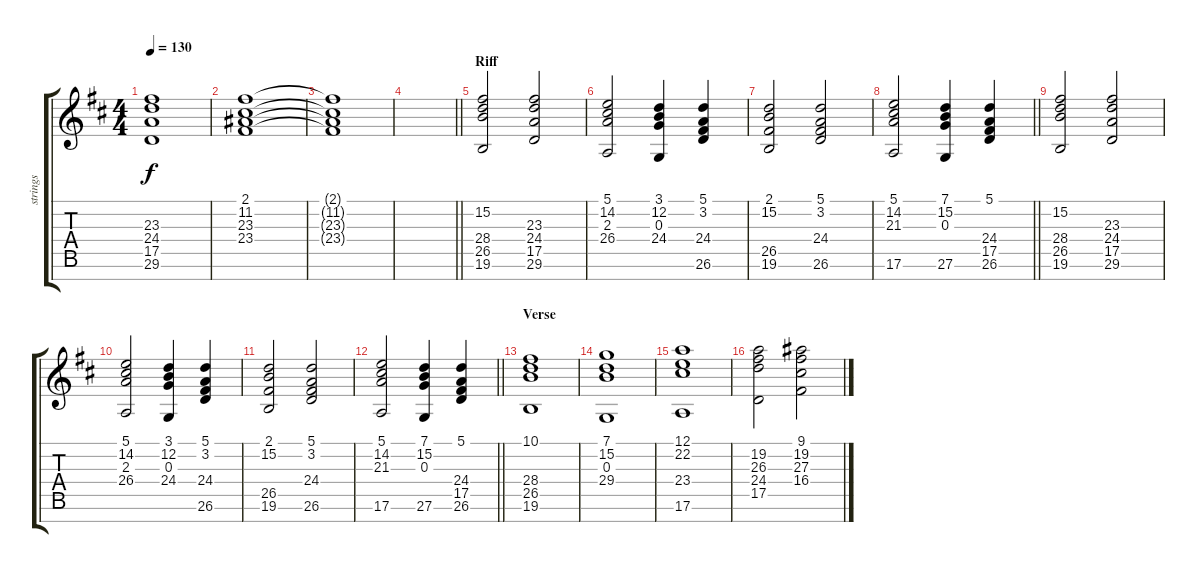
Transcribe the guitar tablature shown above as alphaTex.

\track ("strings" "strings") {instrument stringensemble1}
\staff {score tabs}
\tuning (E4 B3 G3 D3 A2 E2 B1) {hide}
\ts (4 4)
\tempo 130
\clef g2
\ks bminor
(23.3 24.4 17.5 29.6).1{dy f} |
(2.1 11.2 23.3 23.4).1 |
(2.1{t} 11.2{t} 23.3{t} 23.4{t}).1 |
\barLineRight lightlight
|
\section ("" "Riff")
(15.2 28.4 26.5 19.6).2 (23.3 24.4 17.5 29.6).2 |
(5.1 14.2 2.3 26.4).2 (3.1 12.2 0.3 24.4).4 (5.1 3.2 24.4 26.6).4 |
(2.1 15.2 26.5 19.6).2 (5.1 3.2 24.4 26.6).2 |
\barLineRight lightlight
(5.1 14.2 21.3 17.6).2 (7.1 15.2 0.3 27.6).4 (5.1 24.4 17.5 26.6).4 |
(15.2 28.4 26.5 19.6).2 (23.3 24.4 17.5 29.6).2 |
(5.1 14.2 2.3 26.4).2 (3.1 12.2 0.3 24.4).4 (5.1 3.2 24.4 26.6).4 |
(2.1 15.2 26.5 19.6).2 (5.1 3.2 24.4 26.6).2 |
\barLineRight lightlight
(5.1 14.2 21.3 17.6).2 (7.1 15.2 0.3 27.6).4 (5.1 24.4 17.5 26.6).4 |
\section ("" "Verse")
(10.1 28.4 26.5 19.6).1 |
(7.1 15.2 0.3 29.4).1 |
(12.1 22.2 23.4 17.6).1 |
(19.2 26.3 24.4 17.5).2 (9.1 19.2 27.3 16.4).2
